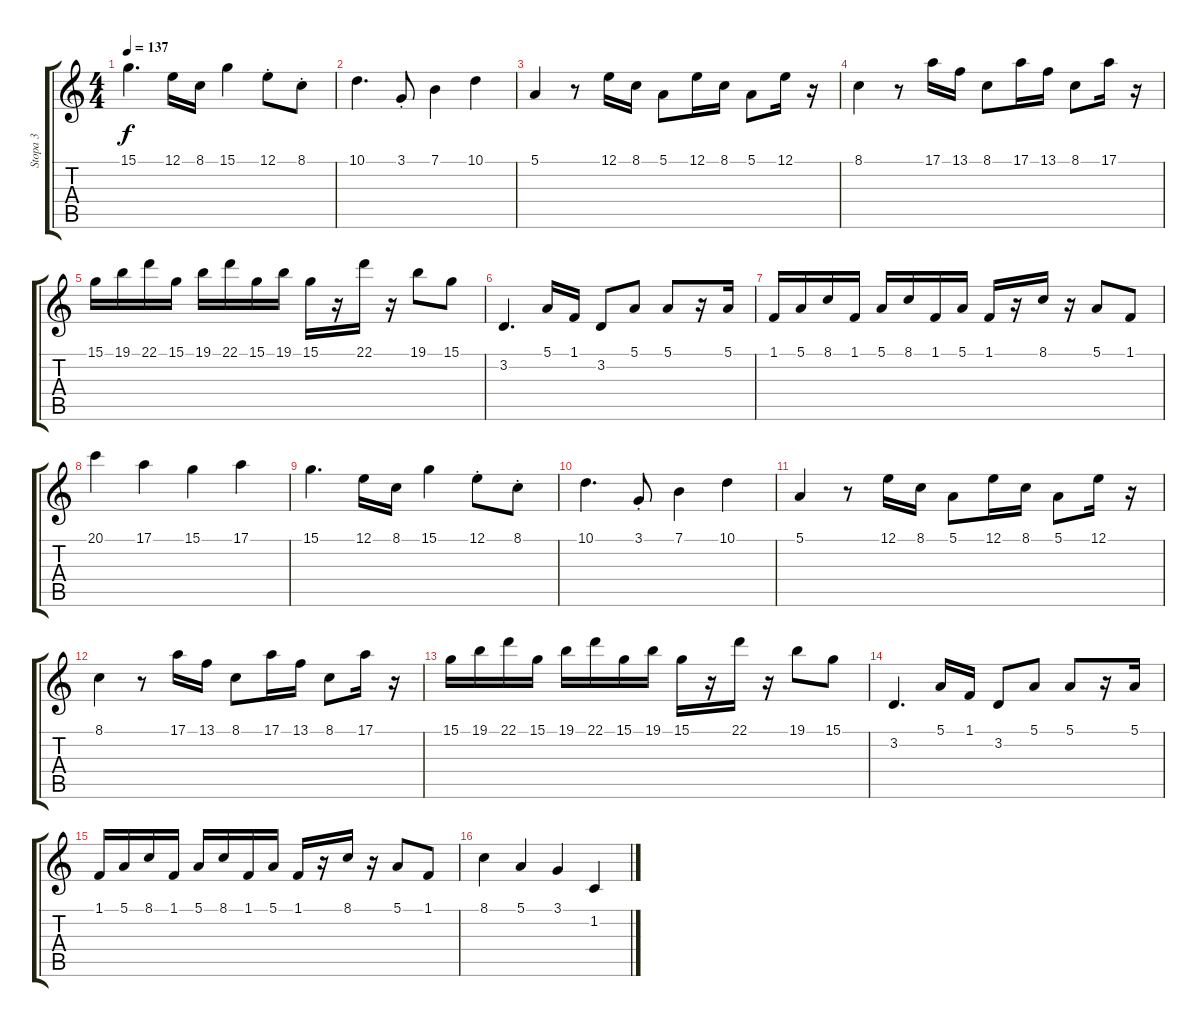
\track ("Stopa 3" "Stopa 3") {instrument synthbrass1}
\staff {score tabs}
\tuning (E4 B3 G3 D3 A2 E2) {hide}
\ts (4 4)
\tempo 137
\clef g2
\ks c
15.1.4{d dy f} 12.1.16 8.1.16 15.1.4 12.1{st}.8 8.1{st}.8 |
10.1.4{d} 3.1{st}.8 7.1.4 10.1.4 |
5.1.4 r.8 12.1.16 8.1.16 5.1.8 12.1.16 8.1.16 5.1.8 12.1.16 r.16 |
8.1.4 r.8 17.1.16 13.1.16 8.1.8 17.1.16 13.1.16 8.1.8 17.1.16 r.16 |
15.1.16 19.1.16 22.1.16 15.1.16 19.1.16 22.1.16 15.1.16 19.1.16 15.1.16 r.16 22.1.16 r.16 19.1.8 15.1.8 |
3.2.4{d} 5.1.16 1.1.16 3.2.8 5.1.8 5.1.8 r.16 5.1.16 |
1.1.16 5.1.16 8.1.16 1.1.16 5.1.16 8.1.16 1.1.16 5.1.16 1.1.16 r.16 8.1.16 r.16 5.1.8 1.1.8 |
20.1.4 17.1.4 15.1.4 17.1.4 |
15.1.4{d} 12.1.16 8.1.16 15.1.4 12.1{st}.8 8.1{st}.8 |
10.1.4{d} 3.1{st}.8 7.1.4 10.1.4 |
5.1.4 r.8 12.1.16 8.1.16 5.1.8 12.1.16 8.1.16 5.1.8 12.1.16 r.16 |
8.1.4 r.8 17.1.16 13.1.16 8.1.8 17.1.16 13.1.16 8.1.8 17.1.16 r.16 |
15.1.16 19.1.16 22.1.16 15.1.16 19.1.16 22.1.16 15.1.16 19.1.16 15.1.16 r.16 22.1.16 r.16 19.1.8 15.1.8 |
3.2.4{d} 5.1.16 1.1.16 3.2.8 5.1.8 5.1.8 r.16 5.1.16 |
1.1.16 5.1.16 8.1.16 1.1.16 5.1.16 8.1.16 1.1.16 5.1.16 1.1.16 r.16 8.1.16 r.16 5.1.8 1.1.8 |
8.1.4 5.1.4 3.1.4 1.2.4
